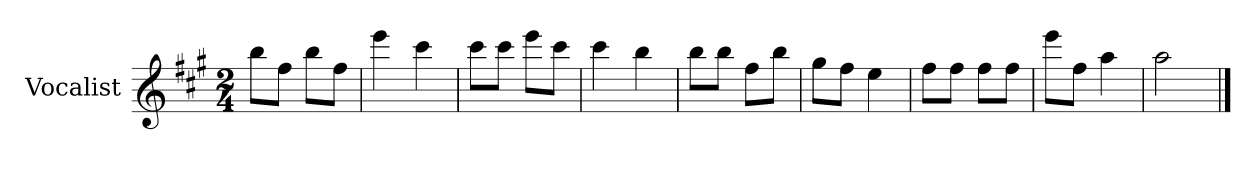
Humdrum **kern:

**kern
*part1
*staff1
*I"Vocalist
*k[f#c#g#]
*A:
*M2/4
=
8bbL
8ff#J
8bbL
8ff#J
=1
4eee
4ccc#
=2
8ccc#L
8ccc#J
8eeeL
8ccc#J
=3
4ccc#
4bb
=4
8bbL
8bbJ
8ff#L
8bbJ
=5
8gg#L
8ff#J
4ee
=6
8ff#L
8ff#J
8ff#L
8ff#J
=7
8eeeL
8ff#J
4aa
=8
2aa
==
*-
